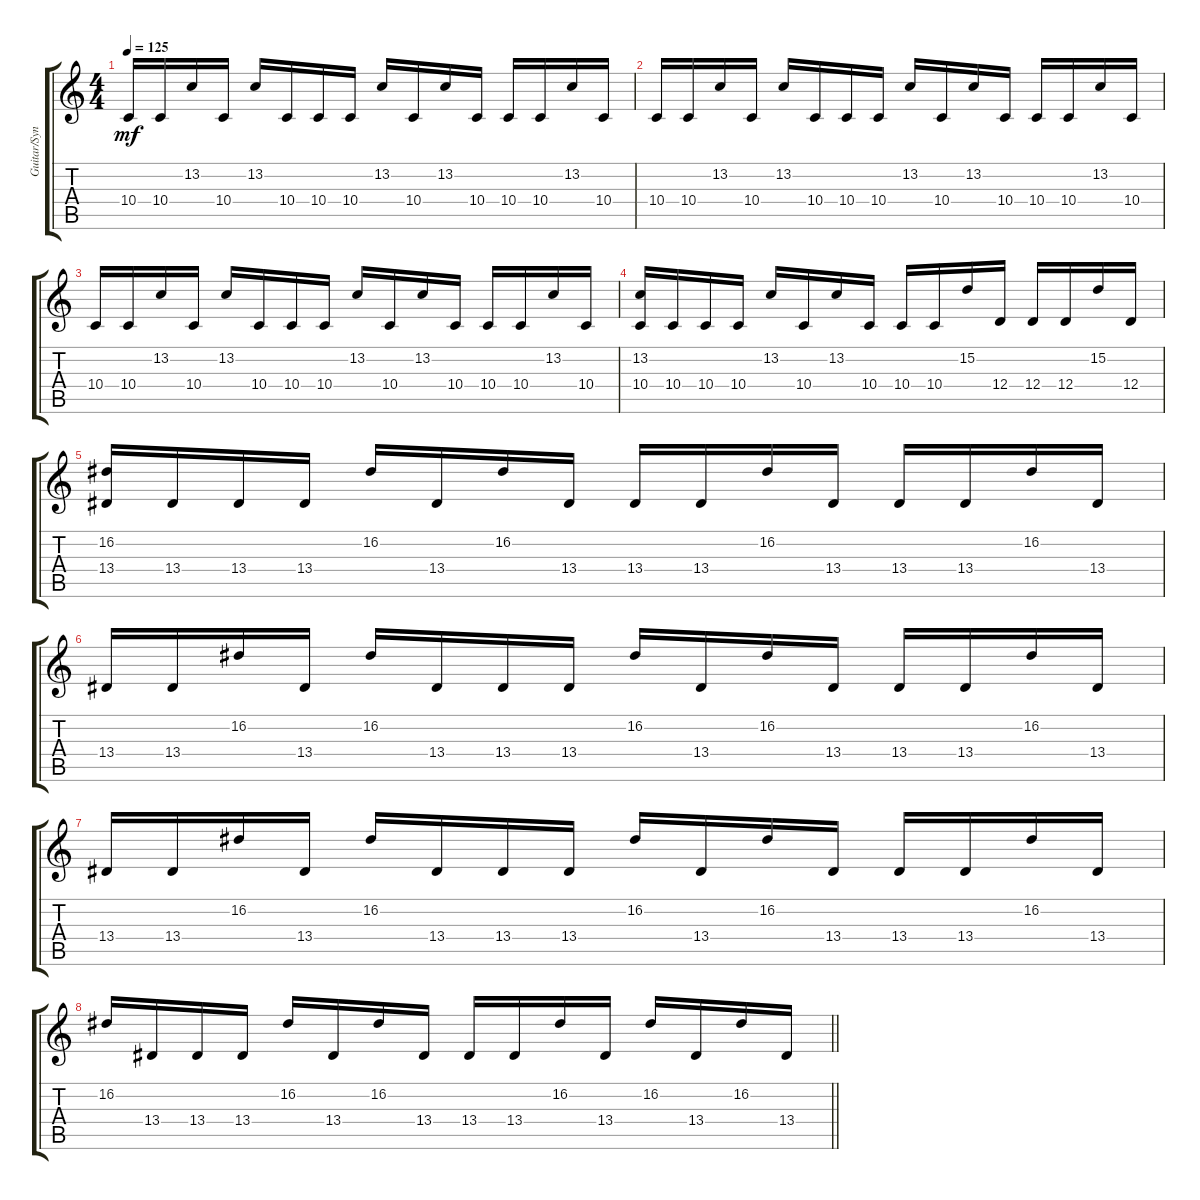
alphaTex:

\track ("Guitar/Synth" "Guitar/Syn") {instrument lead2sawtooth}
\staff {score tabs}
\tuning (E4 B3 G3 D3 A2 E2) {hide}
\ts (4 4)
\tempo 125
\clef g2
\ks c
10.4.16{dy mf} 10.4.16 13.2.16 10.4.16 13.2.16 10.4.16 10.4.16 10.4.16 13.2.16 10.4.16 13.2.16 10.4.16 10.4.16 10.4.16 13.2.16 10.4.16 |
10.4.16 10.4.16 13.2.16 10.4.16 13.2.16 10.4.16 10.4.16 10.4.16 13.2.16 10.4.16 13.2.16 10.4.16 10.4.16 10.4.16 13.2.16 10.4.16 |
10.4.16 10.4.16 13.2.16 10.4.16 13.2.16 10.4.16 10.4.16 10.4.16 13.2.16 10.4.16 13.2.16 10.4.16 10.4.16 10.4.16 13.2.16 10.4.16 |
(13.2 10.4).16 10.4.16 10.4.16 10.4.16 13.2.16 10.4.16 13.2.16 10.4.16 10.4.16 10.4.16 15.2.16 12.4.16 12.4.16 12.4.16 15.2.16 12.4.16 |
(16.2 13.4).16 13.4.16 13.4.16 13.4.16 16.2.16 13.4.16 16.2.16 13.4.16 13.4.16 13.4.16 16.2.16 13.4.16 13.4.16 13.4.16 16.2.16 13.4.16 |
13.4.16 13.4.16 16.2.16 13.4.16 16.2.16 13.4.16 13.4.16 13.4.16 16.2.16 13.4.16 16.2.16 13.4.16 13.4.16 13.4.16 16.2.16 13.4.16 |
13.4.16 13.4.16 16.2.16 13.4.16 16.2.16 13.4.16 13.4.16 13.4.16 16.2.16 13.4.16 16.2.16 13.4.16 13.4.16 13.4.16 16.2.16 13.4.16 |
\barLineRight lightlight
16.2.16 13.4.16 13.4.16 13.4.16 16.2.16 13.4.16 16.2.16 13.4.16 13.4.16 13.4.16 16.2.16 13.4.16 16.2.16 13.4.16 16.2.16 13.4.16
